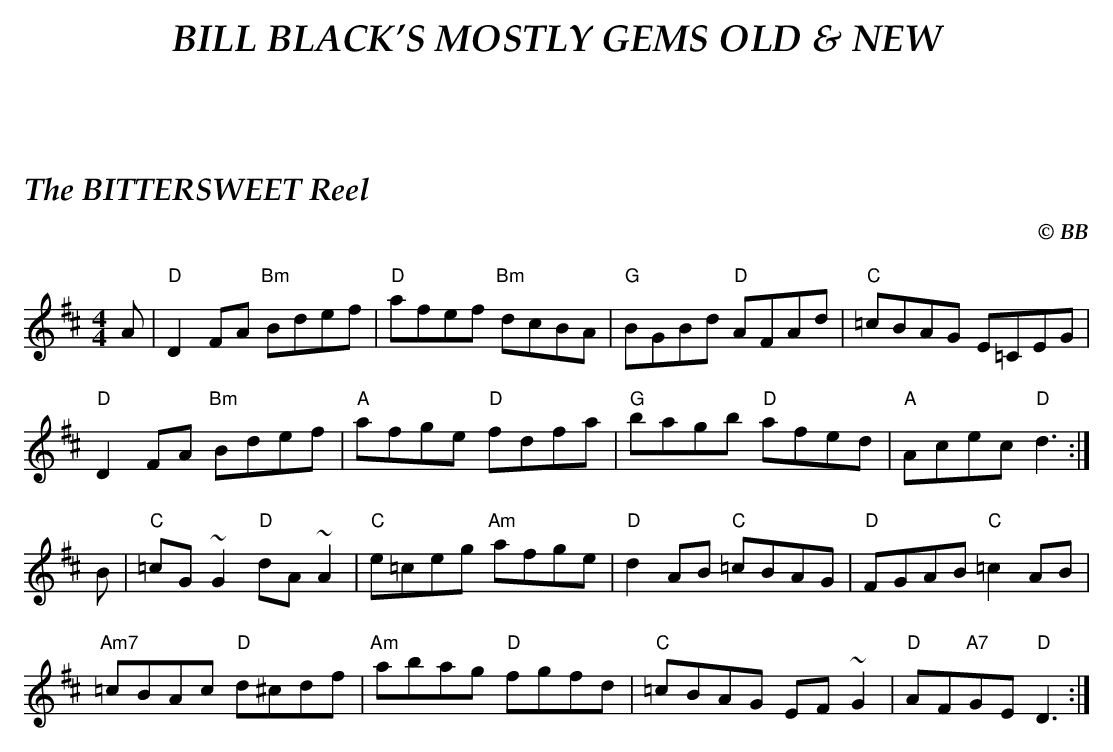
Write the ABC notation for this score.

X:1
T:BITTERSWEET Reel, The
C:© BB
Q:1/4=180
M:4/4
L:1/8
K:D
A|"D"D2 FA "Bm"Bdef|"D"afef "Bm"dcBA|"G"BGBd "D"AFAd|"C"=cBAG E=CEG|
"D"D2 FA "Bm"Bdef|"A"afge "D"fdfa|"G"bagb "D"afed|"A"Acec "D"d3 :|
B|"C"=cG~G2 "D"dA~A2|"C"e=ceg "Am"afge|"D"d2AB "C"=cBAG|"D"FGAB"C"=c2 AB|
"Am7"=cBAc "D"d^cdf|"Am"abag "D"fgfd|"C"=cBAG EF~G2| "D"AF"A7"GE "D"D3 :|
